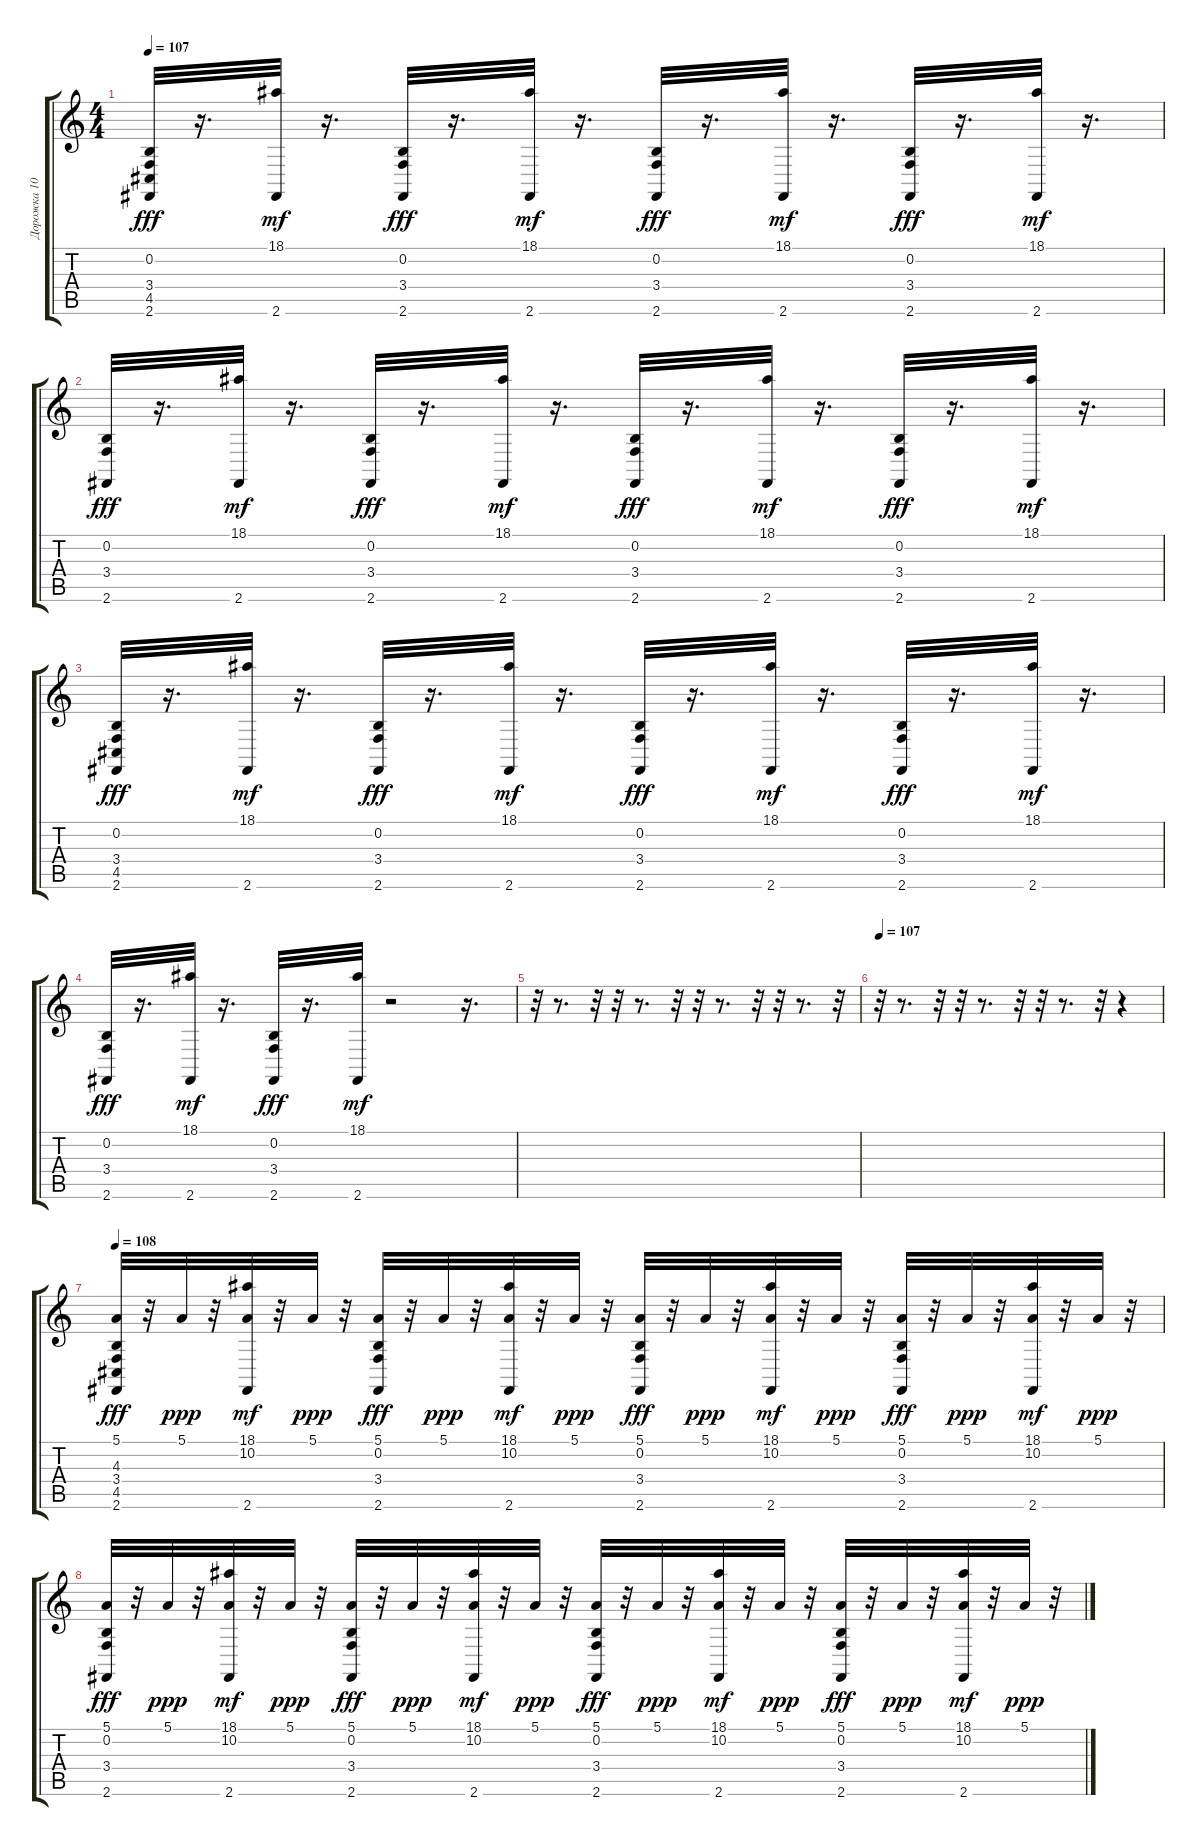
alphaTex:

\track ("Дорожка 10" "Дорожка 10") {instrument acousticgrandpiano}
\staff {score tabs}
\tuning (E4 B3 G3 D3 A2 E2) {hide}
\ts (4 4)
\tempo 107
\clef g2
\ks c
(0.2 3.4 4.5 2.6).32{dy fff} r.16{d} (18.1 2.6).32{dy mf} r.16{d} (0.2 3.4 2.6).32{dy fff} r.16{d} (18.1 2.6).32{dy mf} r.16{d} (0.2 3.4 2.6).32{dy fff} r.16{d} (18.1 2.6).32{dy mf} r.16{d} (0.2 3.4 2.6).32{dy fff} r.16{d} (18.1 2.6).32{dy mf} r.16{d} |
(0.2 3.4 2.6).32{dy fff} r.16{d} (18.1 2.6).32{dy mf} r.16{d} (0.2 3.4 2.6).32{dy fff} r.16{d} (18.1 2.6).32{dy mf} r.16{d} (0.2 3.4 2.6).32{dy fff} r.16{d} (18.1 2.6).32{dy mf} r.16{d} (0.2 3.4 2.6).32{dy fff} r.16{d} (18.1 2.6).32{dy mf} r.16{d} |
(0.2 3.4 4.5 2.6).32{dy fff} r.16{d} (18.1 2.6).32{dy mf} r.16{d} (0.2 3.4 2.6).32{dy fff} r.16{d} (18.1 2.6).32{dy mf} r.16{d} (0.2 3.4 2.6).32{dy fff} r.16{d} (18.1 2.6).32{dy mf} r.16{d} (0.2 3.4 2.6).32{dy fff} r.16{d} (18.1 2.6).32{dy mf} r.16{d} |
(0.2 3.4 2.6).32{dy fff} r.16{d} (18.1 2.6).32{dy mf} r.16{d} (0.2 3.4 2.6).32{dy fff} r.16{d} (18.1 2.6).32{dy mf} r.2 r.16{d} |
r.32 r.8{d} r.32 r.32 r.8{d} r.32 r.32 r.8{d} r.32 r.32 r.8{d} r.32 |
\tempo 107
r.32 r.8{d} r.32 r.32 r.8{d} r.32 r.32 r.8{d} r.32 r.4 |
\tempo 108
(5.1 4.3 3.4 4.5 2.6).32{dy fff} r.32 5.1.32{dy ppp} r.32 (18.1 10.2 2.6).32{dy mf} r.32 5.1.32{dy ppp} r.32 (5.1 0.2 3.4 2.6).32{dy fff} r.32 5.1.32{dy ppp} r.32 (18.1 10.2 2.6).32{dy mf} r.32 5.1.32{dy ppp} r.32 (5.1 0.2 3.4 2.6).32{dy fff} r.32 5.1.32{dy ppp} r.32 (18.1 10.2 2.6).32{dy mf} r.32 5.1.32{dy ppp} r.32 (5.1 0.2 3.4 2.6).32{dy fff} r.32 5.1.32{dy ppp} r.32 (18.1 10.2 2.6).32{dy mf} r.32 5.1.32{dy ppp} r.32 |
(5.1 0.2 3.4 2.6).32{dy fff} r.32 5.1.32{dy ppp} r.32 (18.1 10.2 2.6).32{dy mf} r.32 5.1.32{dy ppp} r.32 (5.1 0.2 3.4 2.6).32{dy fff} r.32 5.1.32{dy ppp} r.32 (18.1 10.2 2.6).32{dy mf} r.32 5.1.32{dy ppp} r.32 (5.1 0.2 3.4 2.6).32{dy fff} r.32 5.1.32{dy ppp} r.32 (18.1 10.2 2.6).32{dy mf} r.32 5.1.32{dy ppp} r.32 (5.1 0.2 3.4 2.6).32{dy fff} r.32 5.1.32{dy ppp} r.32 (18.1 10.2 2.6).32{dy mf} r.32 5.1.32{dy ppp} r.32
